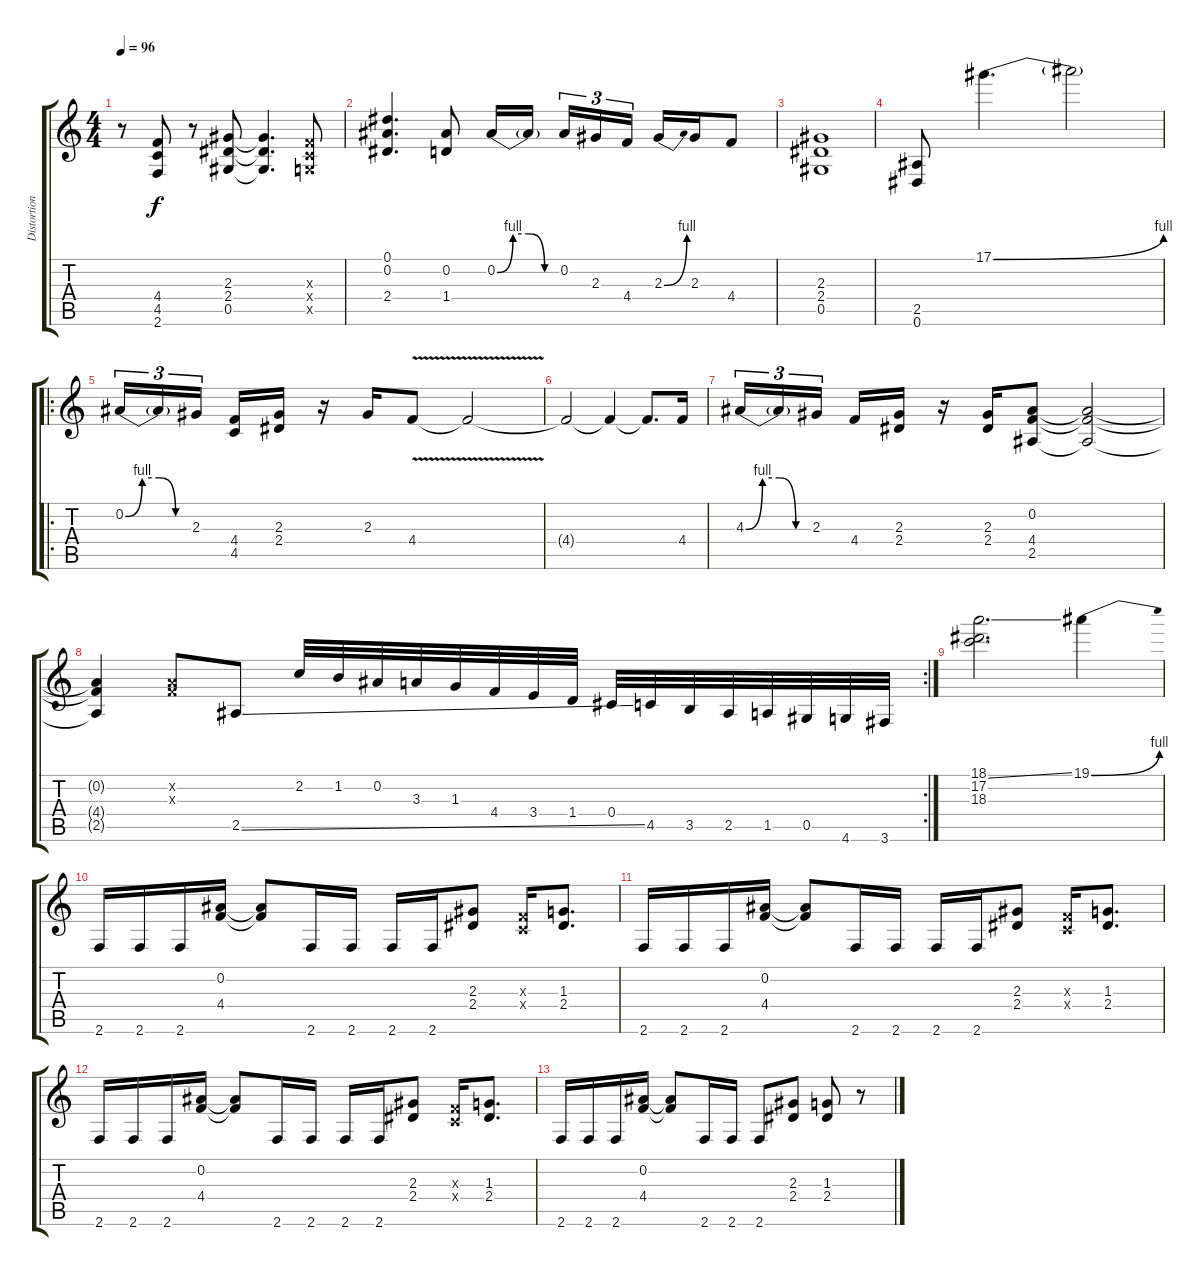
\track ("Distortion Guitar " "Distortion") {instrument distortionguitar}
\staff {score tabs}
\tuning (Eb4 Bb3 Gb3 Db3 Ab2 Eb2) {hide}
\ts (4 4)
\tempo 96
\clef g2
\ks c
r.8{dy f} (4.4 4.5 2.6).8 r.8 (2.3 2.4 0.5).8 (2.3{t} 2.4{t} 0.5{t}).4{d} (-1.3{x} -1.4{x} -1.5{x}).8 |
(0.1 0.2 2.4).4{d} (0.2 1.4).8 0.2{be (custom 0 0 15 4 30 4 45 0 60 0)}.16 0.2{t}.16{beam splitsecondary} 0.2.16{tu (3 2)} 2.3.16{tu (3 2)} 4.4.16{tu (3 2)} 2.3{be (bend 0 0 60 4)}.16 2.3.16 4.4.8 |
(2.3 2.4 0.5).1 |
(2.5 0.6).8 17.1{be (bend 0 0 60 4)}.4{d} 17.1{t}.2 |
\ro
0.2{be (custom 0 0 15 4 30 4 45 0 60 0)}.16{tu (3 2)} 0.2{t}.16{tu (3 2)} 2.3.16{tu (3 2) beam splitsecondary} (4.4 4.5).16 (2.3 2.4).16 r.16 2.3.16 4.4{v}.8 4.4{t}.2 |
4.4{t}.2 4.4{t}.4 4.4{t}.8{d} 4.4.16 |
4.3{be (custom 0 0 15 4 30 4 45 0 60 0)}.16{tu (3 2)} 4.3{t}.16{tu (3 2)} 2.3.16{tu (3 2) beam splitsecondary} 4.4.16 (2.3 2.4).16 r.16 (2.3 2.4).16 (0.2 4.4 2.5).8 (0.2{t} 4.4{t} 2.5{t}).2 |
\rc 2
(0.2{t} 4.4{t} 2.5{t}).4 (-1.2{x} -1.3{x}).8 2.5{ss}.8 2.2.32 1.2.32 0.2.32 3.3.32 1.3.32 4.4.32 3.4.32 1.4.32 0.4.32 4.5.32 3.5.32 2.5.32 1.5.32 0.5.32 4.6.32 3.6.32 |
(18.1{ss} 17.2 18.3).2{d} 19.1{be (bend 0 0 60 4)}.4 |
2.6.16 2.6.16 2.6.16 (0.2 4.4).16 (0.2{t} 4.4{t}).8 2.6.16 2.6.16 2.6.16 2.6.16 (2.3 2.4).8 (-1.3{x} -1.4{x}).16 (1.3 2.4).8{d} |
2.6.16 2.6.16 2.6.16 (0.2 4.4).16 (0.2{t} 4.4{t}).8 2.6.16 2.6.16 2.6.16 2.6.16 (2.3 2.4).8 (-1.3{x} -1.4{x}).16 (1.3 2.4).8{d} |
2.6.16 2.6.16 2.6.16 (0.2 4.4).16 (0.2{t} 4.4{t}).8 2.6.16 2.6.16 2.6.16 2.6.16 (2.3 2.4).8 (-1.3{x} -1.4{x}).16 (1.3 2.4).8{d} |
2.6.16 2.6.16 2.6.16 (0.2 4.4).16 (0.2{t} 4.4{t}).8 2.6.16 2.6.16 2.6.8 (2.3 2.4).8 (1.3 2.4).8 r.8
